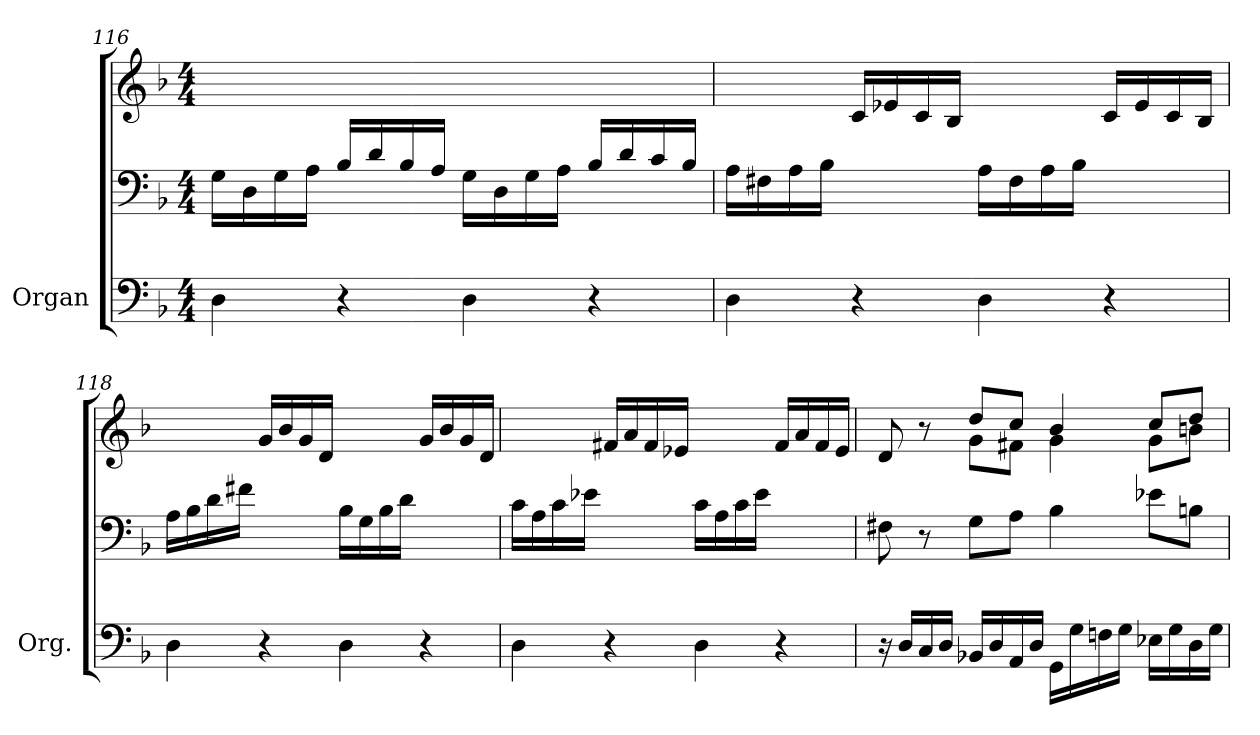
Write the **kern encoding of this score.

**kern	**kern	**kern
*part1	*part1	*part1
*staff3	*staff2	*staff1
*I"Organ	*	*
*I'Org.	*	*
*clefF4	*clefF4	*clefG2
*k[b-]	*k[b-]	*k[b-]
*F:	*F:	*F:
*M4/4	*M4/4	*M4/4
=116	=116	=116
*	*^	*
4D\	4ryy	16G\LL	4ryy
.	.	16D\	.
.	.	16G\	.
.	.	16A\JJ	.
4r	16B-/LL	4ryy	4ryy
.	16d/	.	.
.	16B-/	.	.
.	16A/JJ	.	.
4D\	4ryy	16G\LL	4ryy
.	.	16D\	.
.	.	16G\	.
.	.	16A\JJ	.
4r	16B-/LL	4ryy	4ryy
.	16d/	.	.
.	16c/	.	.
.	16B-/JJ	.	.
*	*v	*v	*
!!LO:PB:g=z
=117	=117	=117
4D\	16A\LL	4ryy
.	16F#X\	.
.	16A\	.
.	16B-\JJ	.
4r	4ryy	16c/LL
.	.	16e-X/
.	.	16c/
.	.	16B-/JJ
4D\	16A\LL	4ryy
.	16F#\	.
.	16A\	.
.	16B-\JJ	.
4r	4ryy	16c/LL
.	.	16e-/
.	.	16c/
.	.	16B-/JJ
!!LO:PB:g=z
=118	=118	=118
4D\	16A\LL	4ryy
.	16B-\	.
.	16d\	.
.	16f#X\JJ	.
4r	4ryy	16g/LL
.	.	16b-/
.	.	16g/
.	.	16d/JJ
4D\	16B-\LL	4ryy
.	16G\	.
.	16B-\	.
.	16d\JJ	.
4r	4ryy	16g/LL
.	.	16b-/
.	.	16g/
.	.	16d/JJ
=119	=119	=119
4D\	16c\LL	4ryy
.	16A\	.
.	16c\	.
.	16e-X\JJ	.
4r	4ryy	16f#X/LL
.	.	16a/
.	.	16f#/
.	.	16e-X/JJ
4D\	16c\LL	4ryy
.	16A\	.
.	16c\	.
.	16e-\JJ	.
4r	4ryy	16f#/LL
.	.	16a/
.	.	16f#/
.	.	16e-/JJ
!!LO:PB:g=z
=120	=120	=120
*	*	*^
16r	8F#X\	8d/	4ryy
16D/LL	.	.	.
16C/	8r	8r	.
16D/JJ	.	.	.
16BB-X/LL	8G\L	8dd/L	8g\L
16D/	.	.	.
16AA/	8A\J	8cc/J	8f#X\J
16D/JJ	.	.	.
16GG\LL	4B-\	4b-/	4g\
16G\	.	.	.
16Fn\	.	.	.
16G\JJ	.	.	.
16E-X\LL	8e-X\L	8cc/L	8g\L
16G\	.	.	.
16D\	8Bn\J	8dd/J	8bn\J
16G\JJ	.	.	.
*	*	*v	*v
=	=	=
*-	*-	*-
